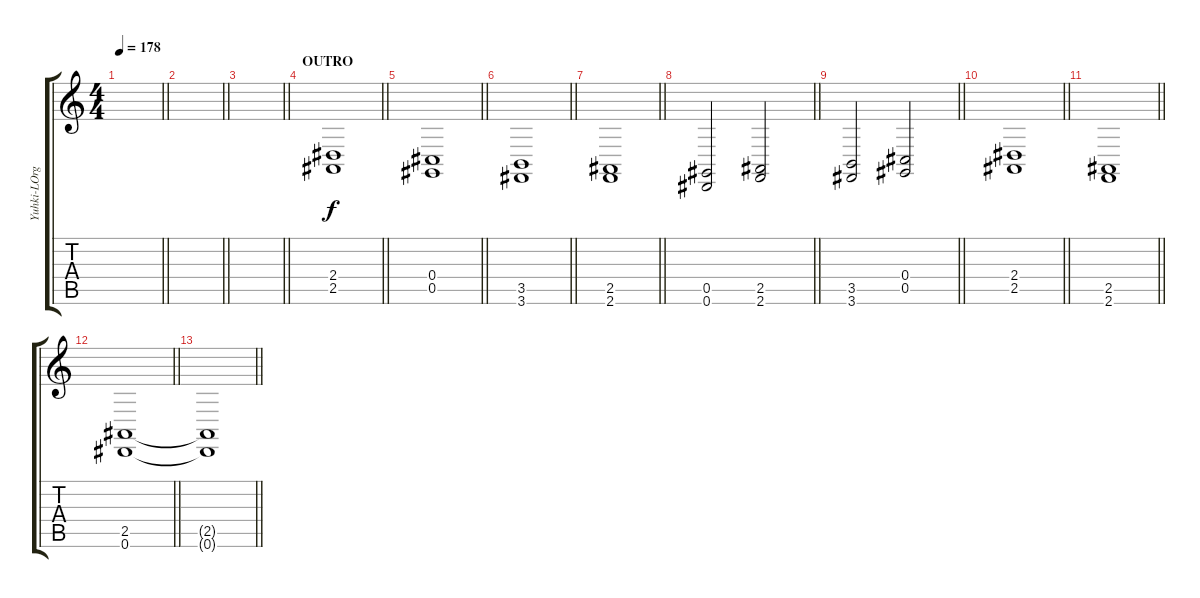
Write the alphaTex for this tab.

\track ("Yuhki-LOrgan" "Yuhki-LOrg") {instrument rockorgan}
\staff {score tabs}
\tuning (Eb4 Bb3 Gb3 Db3 Ab2 Eb2) {hide}
\ts (4 4)
\tempo 178
\clef g2
\barLineRight lightlight
\ks c
|
\barLineRight lightlight
|
\barLineRight lightlight
|
\section ("" "OUTRO")
\barLineRight lightlight
(2.4 2.5).1 |
\barLineRight lightlight
(0.4 0.5).1 |
\barLineRight lightlight
(3.5 3.6).1 |
\barLineRight lightlight
(2.5 2.6).1 |
\barLineRight lightlight
(0.5 0.6).2 (2.5 2.6).2 |
\barLineRight lightlight
(3.5 3.6).2 (0.4 0.5).2 |
\barLineRight lightlight
(2.4 2.5).1 |
\barLineRight lightlight
(2.5 2.6).1 |
\barLineRight lightlight
(2.5 0.6).1 |
\barLineRight lightlight
(2.5{t} 0.6{t}).1
